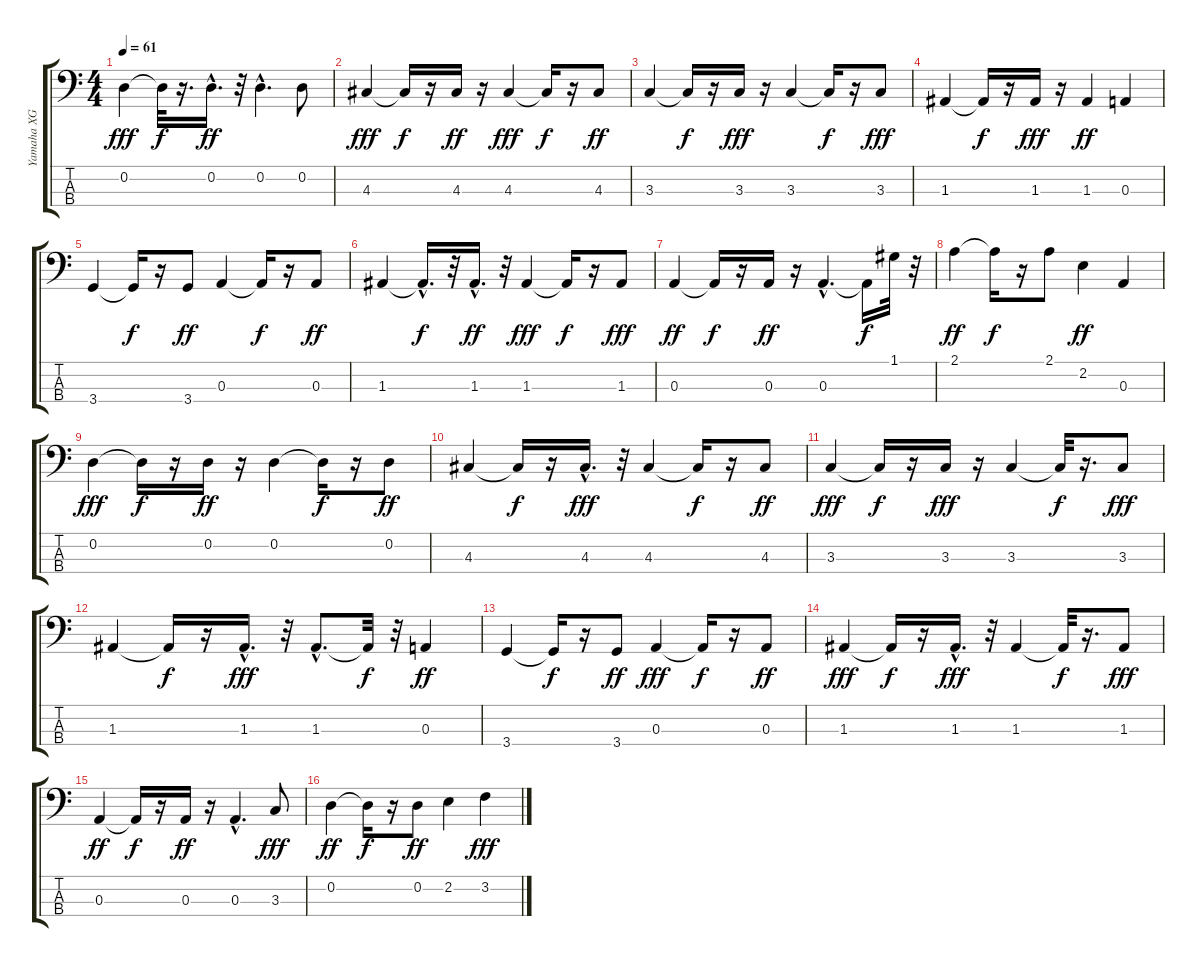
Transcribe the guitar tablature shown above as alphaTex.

\track ("Yamaha XG Bank-0 35-Feltless Bass" "Yamaha XG ") {instrument fretlessbass}
\staff {score tabs}
\tuning (G2 D2 A1 E1) {hide}
\ts (4 4)
\tempo 61
\clef f4
\ks c
0.2.4{dy fff} 0.2{t}.32{dy f} r.16{d} 0.2{hac}.16{d dy ff} r.32 0.2{hac}.4{d} 0.2.8 |
4.3.4{dy fff} 4.3{t}.16{dy f} r.16 4.3.16{dy ff} r.16 4.3.4{dy fff} 4.3{t}.16{dy f} r.16 4.3.8{dy ff} |
3.3.4 3.3{t}.16{dy f} r.16 3.3.16{dy fff} r.16 3.3.4 3.3{t}.16{dy f} r.16 3.3.8{dy fff} |
1.3.4 1.3{t}.16{dy f} r.16 1.3.16{dy fff} r.16 1.3.4{dy ff} 0.3.4 |
3.4.4 3.4{t}.16{dy f} r.16 3.4.8{dy ff} 0.3.4 0.3{t}.16{dy f} r.16 0.3.8{dy ff} |
1.3.4 1.3{hac t}.16{d dy f} r.32 1.3{hac}.16{d dy ff} r.32 1.3.4{dy fff} 1.3{t}.16{dy f} r.16 1.3.8{dy fff} |
0.3.4{dy ff} 0.3{t}.16{dy f} r.16 0.3.16{dy ff} r.16 0.3{hac}.4{d} 0.3{t}.16{dy f} 1.1.32 r.32 |
2.1.4{dy ff} 2.1{t}.16{dy f} r.16 2.1.8 2.2.4{dy ff} 0.3.4 |
0.2.4{dy fff} 0.2{t}.16{dy f} r.16 0.2.16{dy ff} r.16 0.2.4 0.2{t}.16{dy f} r.16 0.2.8{dy ff} |
4.3.4 4.3{t}.16{dy f} r.16 4.3{hac}.16{d dy fff} r.32 4.3.4 4.3{t}.16{dy f} r.16 4.3.8{dy ff} |
3.3.4{dy fff} 3.3{t}.16{dy f} r.16 3.3.16{dy fff} r.16 3.3.4 3.3{t}.32{dy f} r.16{d} 3.3.8{dy fff} |
1.3.4 1.3{t}.16{dy f} r.16 1.3{hac}.16{d dy fff} r.32 1.3{hac}.8{d} 1.3{t}.32{dy f} r.32 0.3.4{dy ff} |
3.4.4 3.4{t}.16{dy f} r.16 3.4.8{dy ff} 0.3.4{dy fff} 0.3{t}.16{dy f} r.16 0.3.8{dy ff} |
1.3.4{dy fff} 1.3{t}.16{dy f} r.16 1.3{hac}.16{d dy fff} r.32 1.3.4 1.3{t}.32{dy f} r.16{d} 1.3.8{dy fff} |
0.3.4{dy ff} 0.3{t}.16{dy f} r.16 0.3.16{dy ff} r.16 0.3{hac}.4{d} 3.3.8{dy fff} |
0.2.4{dy ff} 0.2{t}.16{dy f} r.16 0.2.8{dy ff} 2.2.4 3.2.4{dy fff}
